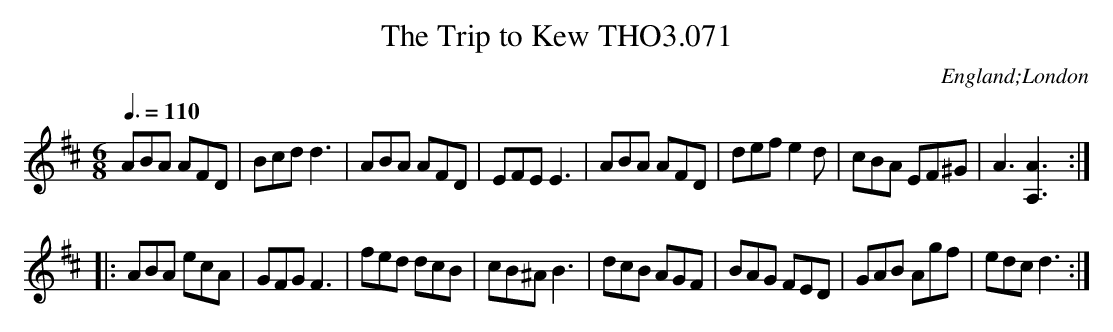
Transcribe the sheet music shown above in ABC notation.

X:1
T:Trip to Kew THO3.071, The
O:England;London
M:6/8
L:1/8
Q:3/8=110
K:D
ABA AFD|Bcd d3|ABA AFD|EFE E3|ABA AFD|def e2 d|cBA EF^G|A3 [A3A,3]:|
|:ABA ecA|GFG F3|fed dcB|cB^A B3|dcB AGF|BAG FED|GAB Agf|edc d3:|
